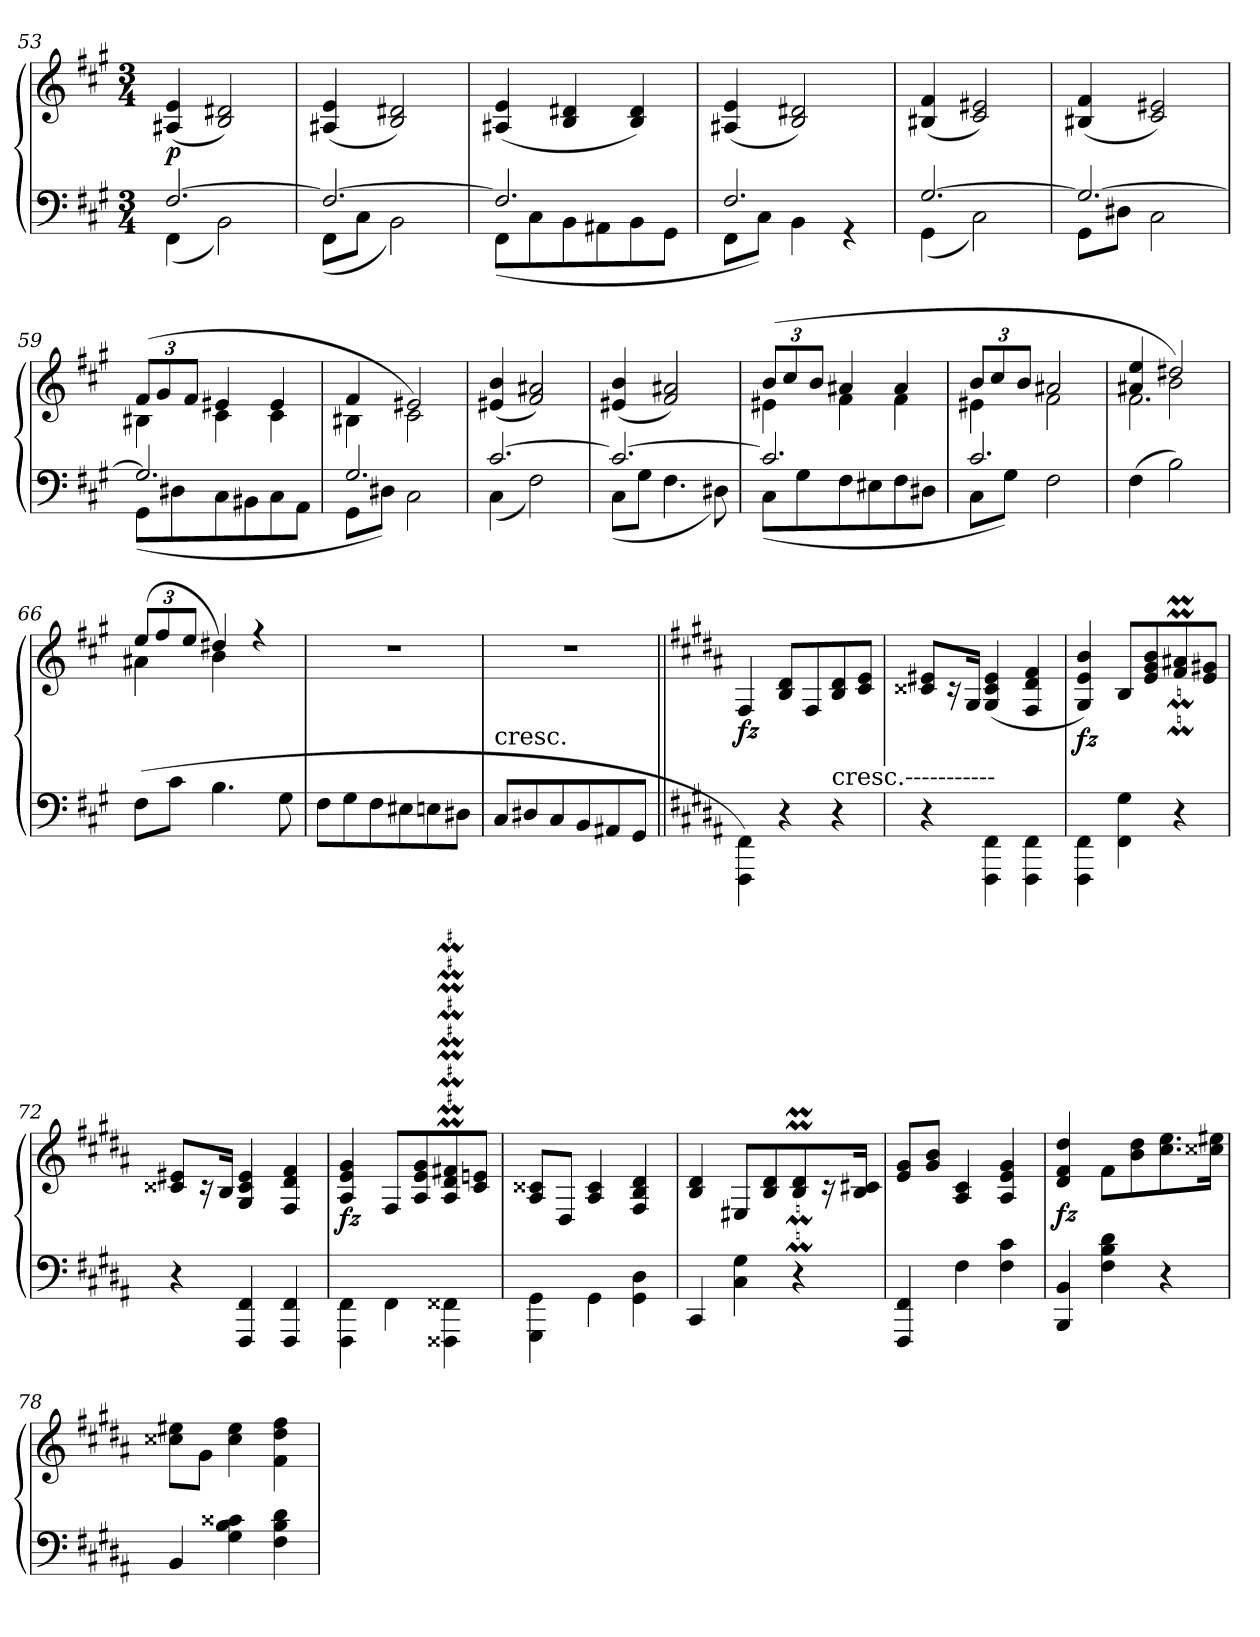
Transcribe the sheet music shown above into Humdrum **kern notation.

**kern	**kern	**dynam
*part1	*part1	*part1
*staff2	*staff1	*staff1/2
*clefF4	*clefG2	*
*k[f#c#g#]	*k[f#c#g#]	*
*M3/4	*M3/4	*
=53	=53	=53
*^	*	*
[2.F#	(4FF#	(4e 4A#X	p
.	2BB)	2d#X 2B)	.
=54	=54	=54	=54
2.F#_	(<8FF#L	(4e 4A#X	.
.	8C#J	.	.
.	2BB)	2d#X 2B)	.
=55	=55	=55	=55
2.F#]	(<8FF#L	(4e 4A#X	.
.	8C#	.	.
.	8BB	4d#X 4B	.
.	8AA#X	.	.
.	8BB	4d# 4B)	.
.	8GG#J	.	.
=56	=56	=56	=56
2.F#	8FF#L	(4e 4A#X	.
.	8C#J)	.	.
.	4BB	2d#X 2B)	.
.	4r	.	.
=57	=57	=57	=57
[2.G#	(4GG#	(4f# 4B#X	.
.	2C#)	2e#X 2c#)	.
=58	=58	=58	=58
2.G#_	8GG#L	(4f# 4B#X	.
.	8D#XJ	.	.
.	2C#	2e#X 2c#)	.
=59	=59	=59	=59
*	*	*Xbrackettup	*
*	*	*^	*
2.G#]	(8GG#L	(>12f#L	4B#X	.
.	.	12g#	.	.
.	8D#X	.	.	.
.	.	12f#J	.	.
.	8C#	4e#X	4c#	.
.	8BB#X	.	.	.
.	8C#	4e#	4c#	.
.	8AAJ	.	.	.
=60	=60	=60	=60	=60
2.G#	8GG#L	4f#	4B#X	.
.	8D#XJ)	.	.	.
.	2C#	2e#X	2c#)	.
=61	=61	=61	=61	=61
!	!	!LO:TX:b:t=dim.---	!	!
*	*	*v	*v	*
[2.c#	(4C#	(<4b 4e#X	.
.	2F#)	2a#X 2f#)	.
=62	=62	=62	=62
2.c#_	(8C#L	(4b 4e#X	.
.	8G#J	.	.
.	4.F#	2a#X 2f#)	.
.	8D#X)	.	.
=63	=63	=63	=63
*	*	*^	*
2.c#]	(8C#L	(>12bL	4e#X	.
.	.	12cc#	.	.
.	8G#	.	.	.
.	.	12bJ	.	.
.	8F#	4a#X	4f#	.
.	8E#X	.	.	.
.	8F#	4a#	4f#	.
.	8D#XJ	.	.	.
=64	=64	=64	=64	=64
2.c#	8C#L	12bL	4e#X	.
.	.	12cc#	.	.
.	8G#J)	.	.	.
.	.	12bJ	.	.
.	2F#	2a#X	2f#	.
*v	*v	*	*	*
=65	=65	=65	=65
*	*	*^	*
(4F#	4ryy	4ee/ 4a#X/	2.f#\	.
2B)	2dd#X	2b)	.	.
=66	=66	=66	=66	=66
(>8F#L	(>12eeL	4a#X	2.ryy	.
.	12ff#	.	.	.
8c#J	.	.	.	.
.	12eeJ	.	.	.
4.B	4dd#X	4b)	.	.
.	4r	4ryy	.	.
8G#	.	.	.	.
*	*v	*v	*v	*
=67	=67	=67
8F#L	2.r	.
8G#	.	.
8F#	.	.
8E#X	.	.
8En	.	.
8D#XJ	.	.
=68	=68	=68
!LO:TX:a:t=cresc.	!	!
8C#L	2.r	.
8D#X	.	.
8C#	.	.
8BB	.	.
8AA#X	.	.
8GG#J	.	.
=69||	=69||	=69||
*k[f#c#g#d#a#]	*k[f#c#g#d#a#]	*
4FF#\ 4FFF#\)	4F#/	fz
4r	8d# 8BL	.
.	8F#/	.
!LO:TX:a:t=cresc.-----------	!	!
4r	8d# 8B	.
.	8e 8c#J	.
=70	=70	=70
4r	8e#X 8c##XL	.
.	16r	.
.	16G#/Jk	.
4FF#\ 4FFF#\	(>4e#/ 4c##/ 4G#/	.
4FF#\ 4FFF#\	4f#/ 4d#/ 4F#/	.
=71	=71	=71
4FF#\ 4FFF#\	4b/ 4e/ 4G#/)	fz
4G#\ 4FF#\	8B/L	.
.	8b 8g# 8e	.
4r	8a#Xm 8f#m	.
.	8g# 8eJ	.
=72	=72	=72
4r	8e#X 8c##XL	.
.	16r	.
.	16B/Jk	.
4FF# 4FFF#	4e# 4c## 4G#	.
4FF# 4FFF#	4f# 4d# 4F#	.
=73	=73	=73
4FF#\ 4FFF#\	(>4g#/ 4e/ 4A#/	fz
4FF#\	8F#/L	.
.	8g#/ 8e/ 8A#/	.
4FF##X\ 4FFF##X\	8f#XM/ 8d#M/ 8A#M/	.
.	8e 8c#J	.
=74	=74	=74
4GG#\ 4GGG#\	8c##X 8A#L	.
.	8D#/J	.
4GG#\	4c## 4A#	.
4D#\ 4GG#\	4d#/ 4B/ 4F#/	.
=75	=75	=75
4CC#	(>4d# 4B	.
4G# 4C#	8E#XL	.
.	8d# 8B	.
4r	8d#m 8Bm	.
.	16r	.
.	16c# 16BJk	.
=76	=76	=76
4FF# 4FFF#	8g# 8eL	.
.	8b 8g#J	.
4F#	4c# 4A#	.
4c# 4F#	4g# 4e 4A#	.
=77	=77	=77
4BB 4BBB	4dd# 4f# 4d#	fz
4d# 4B 4F#	8f#L	.
.	8dd# 8b	.
4r	8.ee 8.cc#	.
.	16ee#X 16cc##XJk	.
=78	=78	=78
4BB	8ee#X 8cc##XL	.
.	8g#J	.
4c##X 4B 4G#	4ee# 4cc##	.
4d# 4B 4F#	4ff# 4dd# 4f#	.
=	=	=
*-	*-	*-
